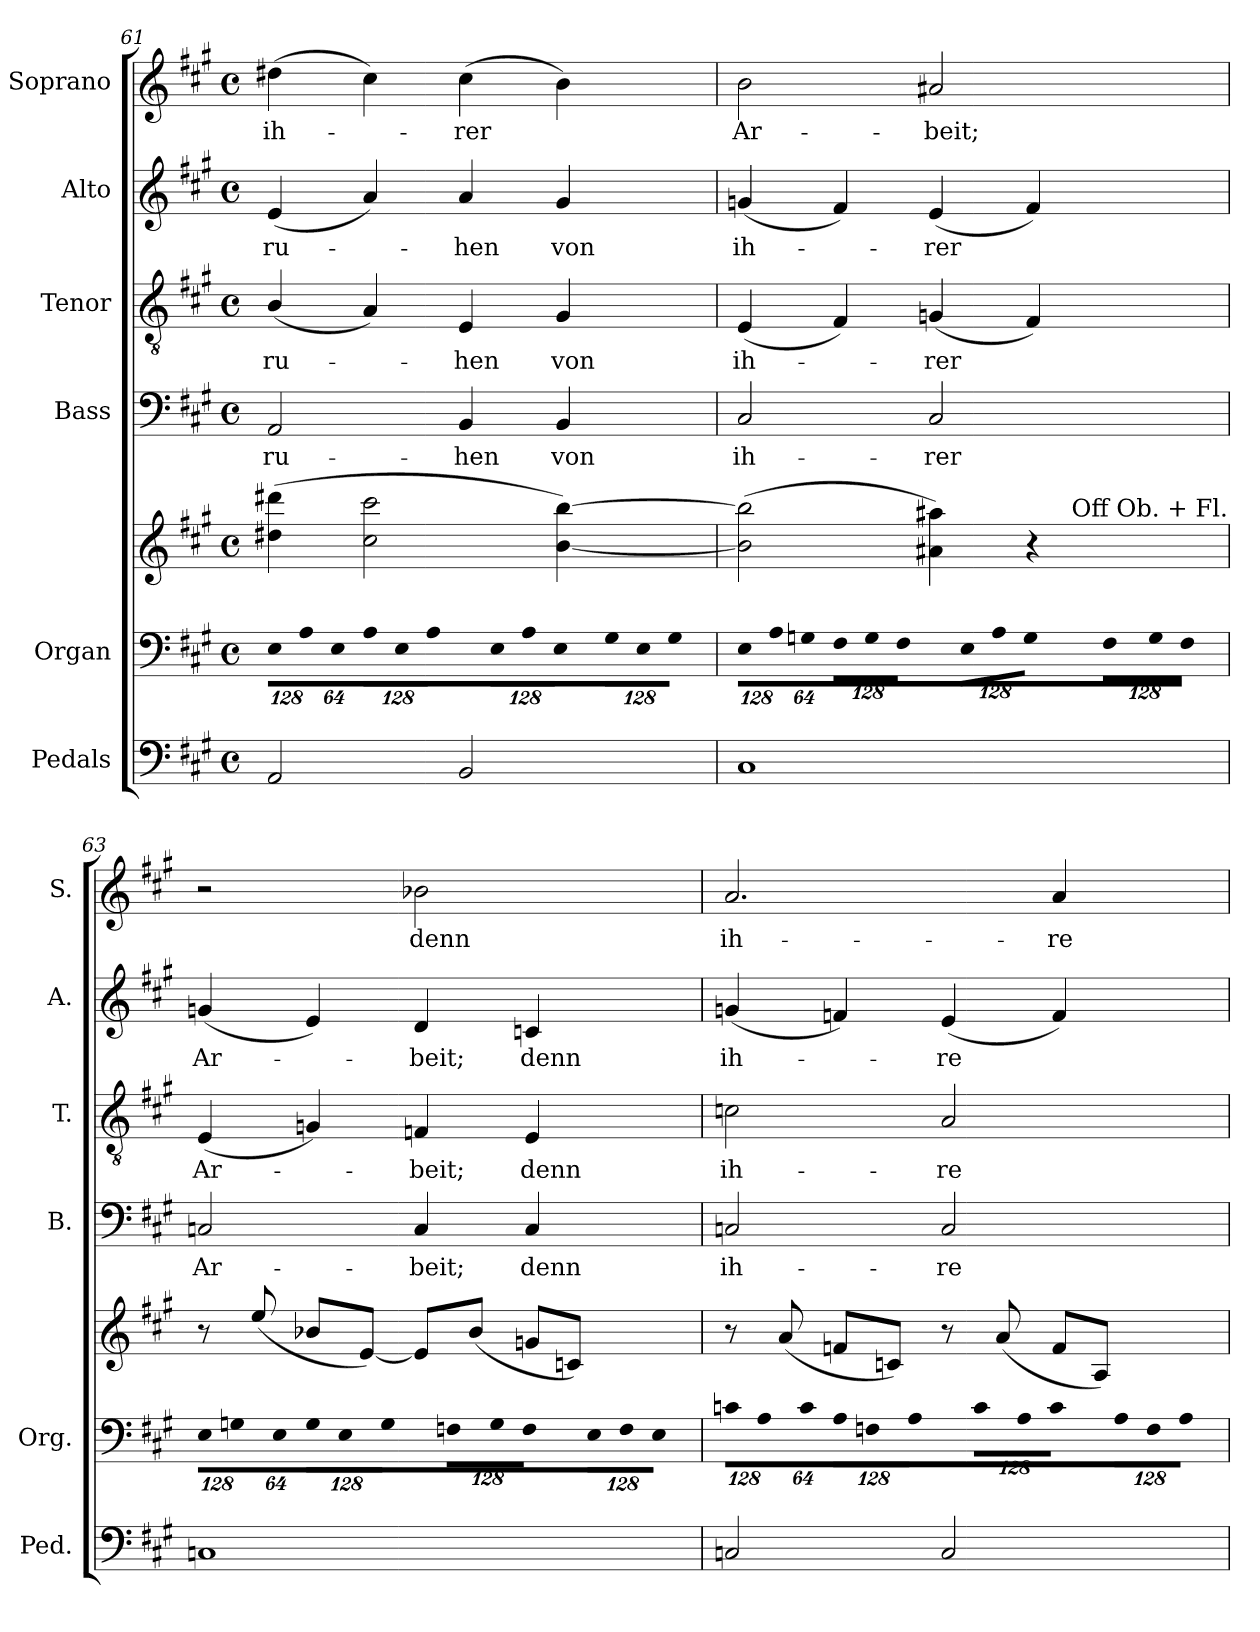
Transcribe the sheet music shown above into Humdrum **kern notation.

**kern	**kern	**kern	**kern	**text	**kern	**text	**kern	**text	**kern	**text
*part6	*part5	*part5	*part4	*part4	*part3	*part3	*part2	*part2	*part1	*part1
*staff7	*staff6	*staff5	*staff4	*staff4	*staff3	*staff3	*staff2	*staff2	*staff1	*staff1
*I"Pedals	*I"Organ	*	*I"Bass	*	*I"Tenor	*	*I"Alto	*	*I"Soprano	*
*I'Ped.	*I'Org.	*	*I'B.	*	*I'T.	*	*I'A.	*	*I'S.	*
*clefF4	*clefF4	*clefG2	*clefF4	*	*clefGv2	*	*clefG2	*	*clefG2	*
*	*	*	*	*	*ITrd7c12	*	*	*	*	*
*k[f#c#g#]	*k[f#c#g#]	*k[f#c#g#]	*k[f#c#g#]	*	*k[f#c#g#]	*	*k[f#c#g#]	*	*k[f#c#g#]	*
*A:	*A:	*A:	*A:	*	*A:	*	*A:	*	*A:	*
*M4/4	*M4/4	*M4/4	*M4/4	*	*M4/4	*	*M4/4	*	*M4/4	*
*met(c)	*met(c)	*met(c)	*met(c)	*	*met(c)	*	*met(c)	*	*met(c)	*
*	*Xbrackettup	*	*	*	*	*	*	*	*	*
=61	=61	=61	=61	=61	=61	=61	=61	=61	=61	=61
!	!LO:N:vis=8	!	!	!	!	!	!	!	!	!
!	!	!	!	!LO:LY:b:color=#000000	!	!	!	!	!	!
!	!	!	!	!	!	!LO:LY:b:color=#000000	!	!	!	!
!	!	!	!	!	!	!	!	!LO:LY:b:color=#000000	!	!
!	!	!	!	!	!	!	!	!	!	!LO:LY:b:color=#000000
2AAi/	1024%85Ei\L	(4dd#Xi\ 4ddd#Xi	2AAi/	ru-	(4BBi/	ru-	(4ei/	ru-	(4dd#Xi\	ih-
!	!LO:N:vis=8	!	!	!	!	!	!	!	!	!
.	1024%85Ai\	.	.	.	.	.	.	.	.	.
!	!LO:N:vis=8	!	!	!	!	!	!	!	!	!
.	512%43Ei\J	.	.	.	.	.	.	.	.	.
!	!LO:N:vis=8	!	!	!	!	!	!	!	!	!
.	1024%85Ai\L	2cc#i\ 2ccc#i	.	.	4AAi/)	.	4ai/)	.	4cc#i\)	.
!	!LO:N:vis=8	!	!	!	!	!	!	!	!	!
.	1024%85Ei\	.	.	.	.	.	.	.	.	.
!	!LO:N:vis=8	!	!	!	!	!	!	!	!	!
.	512%43Ai\J	.	.	.	.	.	.	.	.	.
!	!LO:N:vis=8	!	!	!	!	!	!	!	!	!
!	!	!	!	!LO:LY:b:color=#000000	!	!	!	!	!	!
!	!	!	!	!	!	!LO:LY:b:color=#000000	!	!	!	!
!	!	!	!	!	!	!	!	!LO:LY:b:color=#000000	!	!
!	!	!	!	!	!	!	!	!	!	!LO:LY:b:color=#000000
2BBi/	1024%85Ei\L	.	4BBi/	-hen	4EEi/	-hen	4ai/	-hen	(4cc#i\	-rer
!	!LO:N:vis=8	!	!	!	!	!	!	!	!	!
.	1024%85Ai\	.	.	.	.	.	.	.	.	.
!	!LO:N:vis=8	!	!	!	!	!	!	!	!	!
.	512%43Ei\J	.	.	.	.	.	.	.	.	.
!	!LO:N:vis=8	!	!	!	!	!	!	!	!	!
!	!	!	!	!LO:LY:b:color=#000000	!	!	!	!	!	!
!	!	!	!	!	!	!LO:LY:b:color=#000000	!	!	!	!
!	!	!	!	!	!	!	!	!LO:LY:b:color=#000000	!	!
.	1024%85G#i\L	[4bi\ [4bbi)	4BBi/	von	4GG#i/	von	4g#i/	von	4bi\)	.
!	!LO:N:vis=8	!	!	!	!	!	!	!	!	!
.	1024%85Ei\	.	.	.	.	.	.	.	.	.
!	!LO:N:vis=8	!	!	!	!	!	!	!	!	!
.	512%43G#i\J	.	.	.	.	.	.	.	.	.
=62	=62	=62	=62	=62	=62	=62	=62	=62	=62	=62
!	!LO:N:vis=8	!	!	!	!	!	!	!	!	!
!	!	!	!	!LO:LY:b:color=#000000	!	!	!	!	!	!
!	!	!	!	!	!	!LO:LY:b:color=#000000	!	!	!	!
!	!	!	!	!	!	!	!	!LO:LY:b:color=#000000	!	!
!	!	!	!	!	!	!	!	!	!	!LO:LY:b:color=#000000
*	*	*^	*	*	*	*	*	*	*	*
1C#i	1024%85Ei\L	(2bi\] 2bbi]	2ryy	2C#i/	ih-	(4EEi/	ih-	(4gni/	ih-	2bi\	Ar-
!	!LO:N:vis=8	!	!	!	!	!	!	!	!	!	!
.	1024%85Ai\	.	.	.	.	.	.	.	.	.	.
!	!LO:N:vis=8	!	!	!	!	!	!	!	!	!	!
.	512%43Gni\J	.	.	.	.	.	.	.	.	.	.
!	!LO:N:vis=8	!	!	!	!	!	!	!	!	!	!
.	1024%85F#i\L	.	.	.	.	4FF#i/)	.	4f#i/)	.	.	.
!	!LO:N:vis=8	!	!	!	!	!	!	!	!	!	!
.	1024%85Gi\	.	.	.	.	.	.	.	.	.	.
!	!LO:N:vis=8	!	!	!	!	!	!	!	!	!	!
.	512%43F#i\J	.	.	.	.	.	.	.	.	.	.
!	!LO:N:vis=8	!	!	!	!	!	!	!	!	!	!
!	!	!	!	!	!LO:LY:b:color=#000000	!	!	!	!	!	!
!	!	!	!	!	!	!	!LO:LY:b:color=#000000	!	!	!	!
!	!	!	!	!	!	!	!	!	!LO:LY:b:color=#000000	!	!
!	!	!	!	!	!	!	!	!	!	!	!LO:LY:b:color=#000000
.	1024%85Ei\L	4a#Xi\ 4aa#Xi)	4ryy	2C#i/	-rer	(4GGni/	-rer	(4ei/	-rer	2a#Xi/	-beit;
!	!LO:N:vis=8	!	!	!	!	!	!	!	!	!	!
.	1024%85Ai\	.	.	.	.	.	.	.	.	.	.
!	!LO:N:vis=8	!	!	!	!	!	!	!	!	!	!
.	512%43Gi\J	.	.	.	.	.	.	.	.	.	.
!	!LO:N:vis=8	!	!	!	!	!	!	!	!	!	!
.	1024%85F#i\L	4r	16ryy	.	.	4FF#i/)	.	4f#i/)	.	.	.
.	.	.	64ryy	.	.	.	.	.	.	.	.
.	.	.	256ryy	.	.	.	.	.	.	.	.
.	.	.	1024ryy	.	.	.	.	.	.	.	.
!	!	!	!LO:TX:a:t=Off Ob. + Fl.	!	!	!	!	!	!	!	!
!	!LO:N:vis=8	!	!	!	!	!	!	!	!	!	!
.	1024%85Gi\	.	8ryy	.	.	.	.	.	.	.	.
!	!LO:N:vis=8	!	!	!	!	!	!	!	!	!	!
.	512%43F#i\J	.	.	.	.	.	.	.	.	.	.
.	.	.	32ryy	.	.	.	.	.	.	.	.
.	.	.	128ryy	.	.	.	.	.	.	.	.
.	.	.	512.ryy	.	.	.	.	.	.	.	.
=63	=63	=63	=63	=63	=63	=63	=63	=63	=63	=63	=63
!	!LO:N:vis=8	!	!	!	!	!	!	!	!	!	!
*	*	*v	*v	*	*	*	*	*	*	*	*
*	*	*^	*	*	*	*	*	*	*	*
!	!	!	!	!	!LO:LY:b:color=#000000	!	!	!	!	!	!
*	*	*v	*v	*	*	*	*	*	*	*	*
*	*	*^	*	*	*	*	*	*	*	*
!	!	!	!	!	!	!	!LO:LY:b:color=#000000	!	!	!	!
*	*	*v	*v	*	*	*	*	*	*	*	*
*	*	*^	*	*	*	*	*	*	*	*
!	!	!	!	!	!	!	!	!	!LO:LY:b:color=#000000	!	!
*	*	*v	*v	*	*	*	*	*	*	*	*
1Cni	1024%85Ei\L	8r	2Cni/	Ar-	(4EEi/	Ar-	(4gni/	Ar-	2r	.
!	!LO:N:vis=8	!	!	!	!	!	!	!	!	!
.	1024%85Gni\	.	.	.	.	.	.	.	.	.
.	.	(8eei/	.	.	.	.	.	.	.	.
!	!LO:N:vis=8	!	!	!	!	!	!	!	!	!
.	512%43Ei\J	.	.	.	.	.	.	.	.	.
!	!LO:N:vis=8	!	!	!	!	!	!	!	!	!
.	1024%85Gi\L	8b-Xi/L	.	.	4GGni/)	.	4ei/)	.	.	.
!	!LO:N:vis=8	!	!	!	!	!	!	!	!	!
.	1024%85Ei\	.	.	.	.	.	.	.	.	.
.	.	[8ei/J)	.	.	.	.	.	.	.	.
!	!LO:N:vis=8	!	!	!	!	!	!	!	!	!
.	512%43Gi\J	.	.	.	.	.	.	.	.	.
!	!LO:N:vis=8	!	!	!	!	!	!	!	!	!
!	!	!	!	!LO:LY:b:color=#000000	!	!	!	!	!	!
!	!	!	!	!	!	!LO:LY:b:color=#000000	!	!	!	!
!	!	!	!	!	!	!	!	!LO:LY:b:color=#000000	!	!
!	!	!	!	!	!	!	!	!	!	!LO:LY:b:color=#000000
.	1024%85Fni\L	8ei/L]	4Ci/	-beit;	4FFni/	-beit;	4di/	-beit;	2b-Xi\	denn
!	!LO:N:vis=8	!	!	!	!	!	!	!	!	!
.	1024%85Gi\	.	.	.	.	.	.	.	.	.
.	.	(8b-i/J	.	.	.	.	.	.	.	.
!	!LO:N:vis=8	!	!	!	!	!	!	!	!	!
.	512%43Fi\J	.	.	.	.	.	.	.	.	.
!	!LO:N:vis=8	!	!	!	!	!	!	!	!	!
!	!	!	!	!LO:LY:b:color=#000000	!	!	!	!	!	!
!	!	!	!	!	!	!LO:LY:b:color=#000000	!	!	!	!
!	!	!	!	!	!	!	!	!LO:LY:b:color=#000000	!	!
.	1024%85Ei\L	8gni/L	4Ci/	denn	4EEi/	denn	4cni/	denn	.	.
!	!LO:N:vis=8	!	!	!	!	!	!	!	!	!
.	1024%85Fi\	.	.	.	.	.	.	.	.	.
.	.	8cni/J)	.	.	.	.	.	.	.	.
!	!LO:N:vis=8	!	!	!	!	!	!	!	!	!
.	512%43Ei\J	.	.	.	.	.	.	.	.	.
!!LO:LB:g=z
=64	=64	=64	=64	=64	=64	=64	=64	=64	=64	=64
!	!LO:N:vis=8	!	!	!	!	!	!	!	!	!
!	!	!	!	!LO:LY:b:color=#000000	!	!	!	!	!	!
!	!	!	!	!	!	!LO:LY:b:color=#000000	!	!	!	!
!	!	!	!	!	!	!	!	!LO:LY:b:color=#000000	!	!
!	!	!	!	!	!	!	!	!	!	!LO:LY:b:color=#000000
2Cni/	1024%85cni\L	8r	2Cni/	ih-	2Cni\	ih-	(4gni/	ih-	2.ai/	ih-
!	!LO:N:vis=8	!	!	!	!	!	!	!	!	!
.	1024%85Ai\	.	.	.	.	.	.	.	.	.
.	.	(8ai/	.	.	.	.	.	.	.	.
!	!LO:N:vis=8	!	!	!	!	!	!	!	!	!
.	512%43ci\J	.	.	.	.	.	.	.	.	.
!	!LO:N:vis=8	!	!	!	!	!	!	!	!	!
.	1024%85Ai\L	8fni/L	.	.	.	.	4fni/)	.	.	.
!	!LO:N:vis=8	!	!	!	!	!	!	!	!	!
.	1024%85Fni\	.	.	.	.	.	.	.	.	.
.	.	8cni/J)	.	.	.	.	.	.	.	.
!	!LO:N:vis=8	!	!	!	!	!	!	!	!	!
.	512%43Ai\J	.	.	.	.	.	.	.	.	.
!	!LO:N:vis=8	!	!	!	!	!	!	!	!	!
!	!	!	!	!LO:LY:b:color=#000000	!	!	!	!	!	!
!	!	!	!	!	!	!LO:LY:b:color=#000000	!	!	!	!
!	!	!	!	!	!	!	!	!LO:LY:b:color=#000000	!	!
2Ci/	1024%85ci\L	8r	2Ci/	-re	2AAi/	-re	(4ei/	-re	.	.
!	!LO:N:vis=8	!	!	!	!	!	!	!	!	!
.	1024%85Ai\	.	.	.	.	.	.	.	.	.
.	.	(8ai/	.	.	.	.	.	.	.	.
!	!LO:N:vis=8	!	!	!	!	!	!	!	!	!
.	512%43ci\J	.	.	.	.	.	.	.	.	.
!	!LO:N:vis=8	!	!	!	!	!	!	!	!	!
!	!	!	!	!	!	!	!	!	!	!LO:LY:b:color=#000000
.	1024%85Ai\L	8fi/L	.	.	.	.	4fi/)	.	4ai/	-re
!	!LO:N:vis=8	!	!	!	!	!	!	!	!	!
.	1024%85Fi\	.	.	.	.	.	.	.	.	.
.	.	8Ai/J)	.	.	.	.	.	.	.	.
!	!LO:N:vis=8	!	!	!	!	!	!	!	!	!
.	512%43Ai\J	.	.	.	.	.	.	.	.	.
=	=	=	=	=	=	=	=	=	=	=
*-	*-	*-	*-	*-	*-	*-	*-	*-	*-	*-
